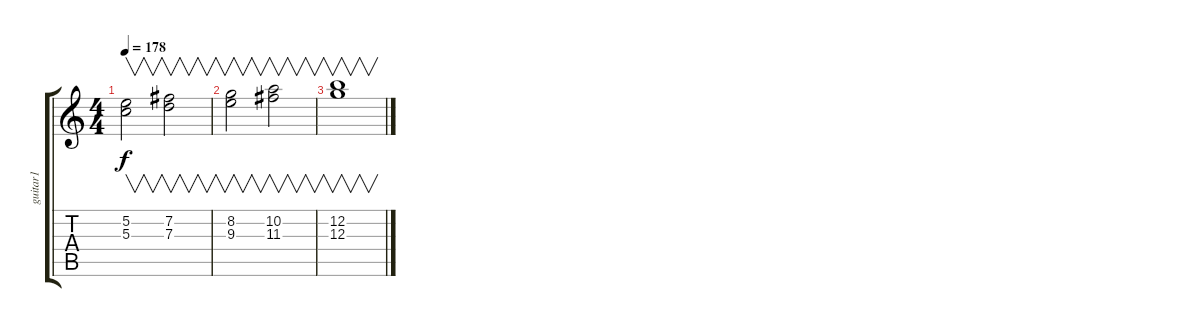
\track ("guitar1" "guitar1") {instrument distortionguitar}
\staff {score tabs}
\tuning (E4 B3 G3 D3 A2 E2) {hide}
\ts (4 4)
\tempo 178
\clef g2
\ks c
(5.2 5.3).2{v dy f} (7.2 7.3).2{v} |
(8.2 9.3).2{v} (10.2 11.3).2{v} |
(12.2 12.3).1{v}
